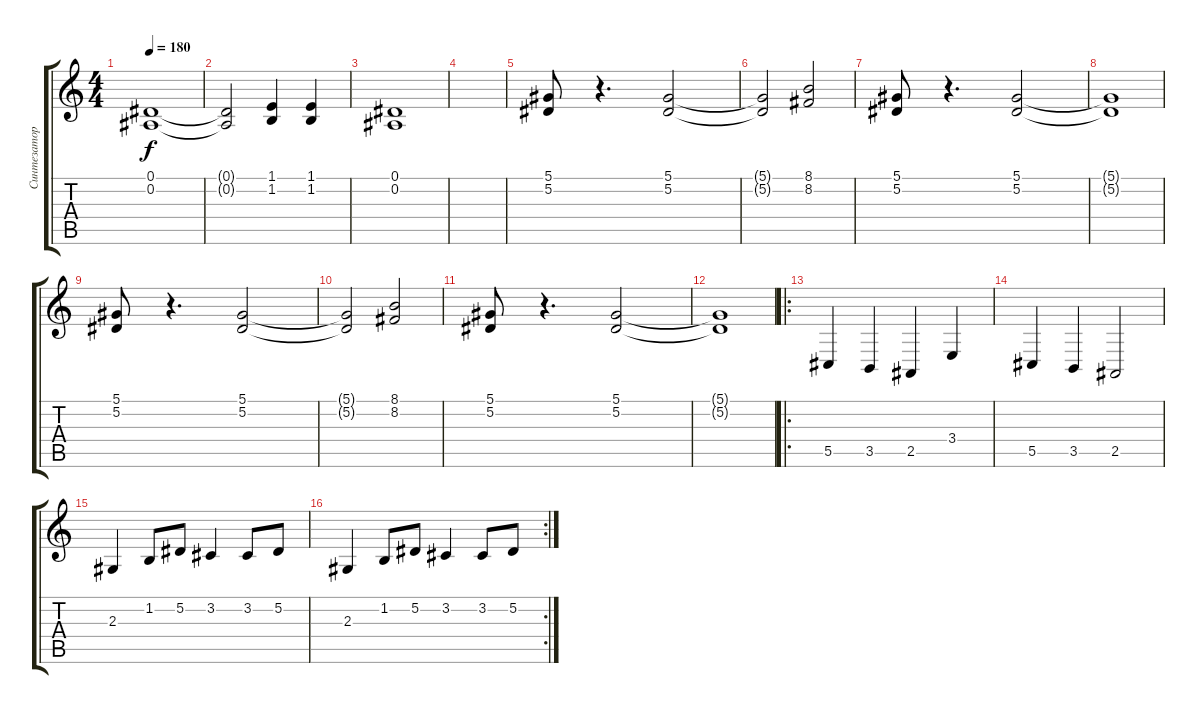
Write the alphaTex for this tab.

\track ("Синтезатор" "Синтезатор") {instrument stringensemble1}
\staff {score tabs}
\tuning (Eb4 Bb3 Gb3 Db3 Ab2 Eb2) {hide}
\ts (4 4)
\tempo 180
\clef g2
\ks c
(0.1 0.2).1{dy f} |
(0.1{t} 0.2{t}).2 (1.1 1.2).4 (1.1 1.2).4 |
(0.1 0.2).1 |
|
(5.1 5.2).8 r.4{d} (5.1 5.2).2 |
(5.1{t} 5.2{t}).2 (8.1 8.2).2 |
(5.1 5.2).8 r.4{d} (5.1 5.2).2 |
(5.1{t} 5.2{t}).1 |
(5.1 5.2).8 r.4{d} (5.1 5.2).2 |
(5.1{t} 5.2{t}).2 (8.1 8.2).2 |
(5.1 5.2).8 r.4{d} (5.1 5.2).2 |
(5.1{t} 5.2{t}).1 |
\ro
5.5.4 3.5.4 2.5.4 3.4.4 |
5.5.4 3.5.4 2.5.2 |
2.3.4 1.2.8 5.2.8 3.2.4 3.2.8 5.2.8 |
\rc 2
2.3.4 1.2.8 5.2.8 3.2.4 3.2.8 5.2.8
